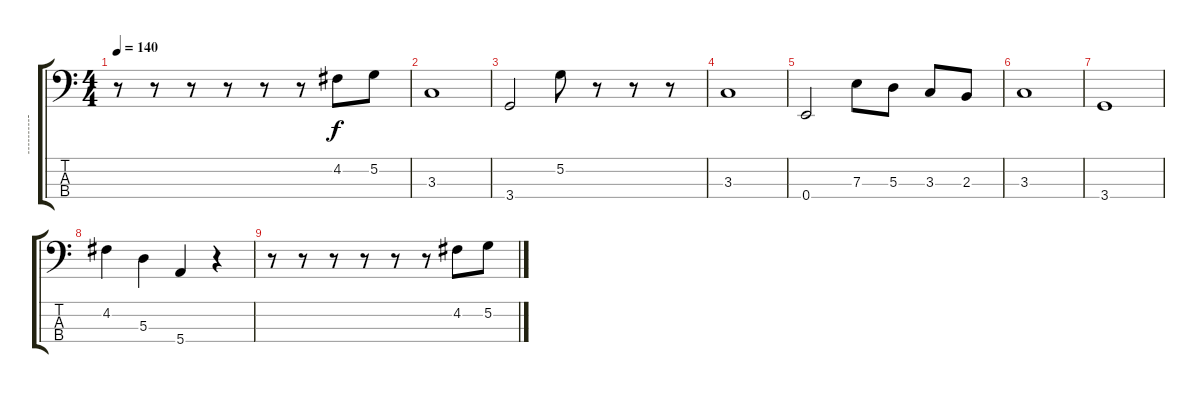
\track ("----------" "----------") {instrument electricbassfinger}
\staff {score tabs}
\tuning (G2 D2 A1 E1) {hide}
\ts (4 4)
\tempo 140
\clef f4
\ks c
r.8{dy f} r.8 r.8 r.8 r.8 r.8 4.2.8 5.2.8 |
3.3.1 |
3.4.2 5.2.8 r.8 r.8 r.8 |
3.3.1 |
0.4.2 7.3.8 5.3.8 3.3.8 2.3.8 |
3.3.1 |
3.4.1 |
4.2.4 5.3.4 5.4.4 r.4 |
r.8 r.8 r.8 r.8 r.8 r.8 4.2.8 5.2.8
